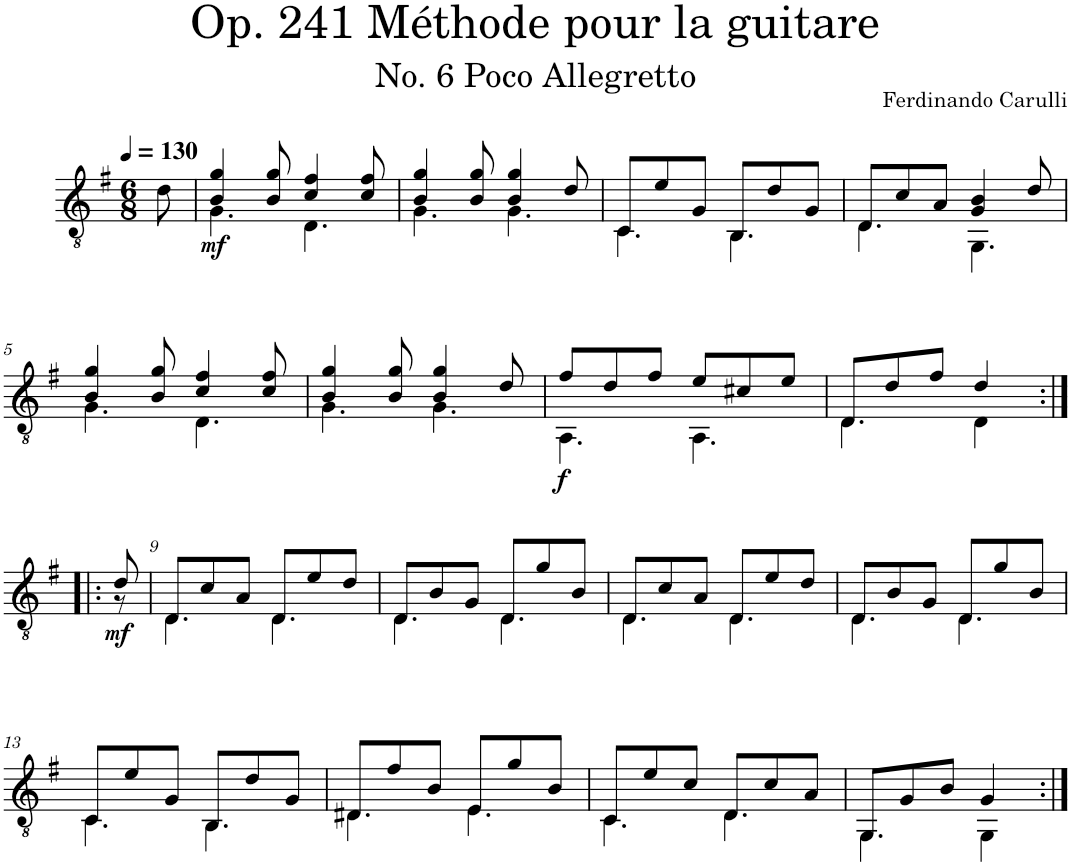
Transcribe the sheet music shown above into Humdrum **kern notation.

**kern	**dynam
*part1	*part1
*staff1	*staff1
*I"Classical Guitar	*
*clefGv2	*
*k[f#]	*
*G:	*
*M6/8	*
*MM130	*
=	=
8d\	.
=1	=1
*^	*
!	!	!LO:DY:b
4B/ 4g/	4.G\	mf
8B/ 8g/	.	.
4c/ 4f#/	4.D\	.
8c/ 8f#/	.	.
=2	=2	=2
4B/ 4g/	4.G\	.
8B/ 8g/	.	.
4B/ 4g/	4.G\	.
8d/	.	.
=3	=3	=3
8C/L	4.C\	.
8e/	.	.
8G/J	.	.
8BB/L	4.BB\	.
8d/	.	.
8G/J	.	.
=4	=4	=4
8D/L	4.D\	.
8c/	.	.
8A/J	.	.
4G/ 4B/	4.GG\	.
8d/	.	.
!!LO:LB:g=z	!!
=5	=5	=5
4B/ 4g/	4.G\	.
8B/ 8g/	.	.
4c/ 4f#/	4.D\	.
8c/ 8f#/	.	.
=6	=6	=6
4B/ 4g/	4.G\	.
8B/ 8g/	.	.
4B/ 4g/	4.G\	.
8d/	.	.
=7	=7	=7
!	!	!LO:DY:b
8f#/L	4.AA\	f
8d/	.	.
8f#/J	.	.
8e/L	4.AA\	.
8c#X/	.	.
8e/J	.	.
=8	=8	=8
8D/L	4.D\	.
8d/	.	.
8f#/J	.	.
4d/	4D\	.
!!LO:LB:g=z	!!
=8X1:|!|:	=8X1:|!|:	=8X1:|!|:
!	!	!LO:DY:b
8d/	8r	mf
=9	=9	=9
8D/L	4.D\	.
8c/	.	.
8A/J	.	.
8D/L	4.D\	.
8e/	.	.
8d/J	.	.
=10	=10	=10
8D/L	4.D\	.
8B/	.	.
8G/J	.	.
8D/L	4.D\	.
8g/	.	.
8B/J	.	.
=11	=11	=11
8D/L	4.D\	.
8c/	.	.
8A/J	.	.
8D/L	4.D\	.
8e/	.	.
8d/J	.	.
=12	=12	=12
8D/L	4.D\	.
8B/	.	.
8G/J	.	.
8D/L	4.D\	.
8g/	.	.
8B/J	.	.
!!LO:LB:g=z	!!
=13	=13	=13
8C/L	4.C\	.
8e/	.	.
8G/J	.	.
8BB/L	4.BB\	.
8d/	.	.
8G/J	.	.
=14	=14	=14
8D#X/L	4.D#\	.
8f#/	.	.
8B/J	.	.
8E/L	4.E\	.
8g/	.	.
8B/J	.	.
=15	=15	=15
8C/L	4.C\	.
8e/	.	.
8c/J	.	.
8D/L	4.D\	.
8c/	.	.
8A/J	.	.
=16	=16	=16
8GG/L	4.GG\	.
8G/	.	.
8B/J	.	.
4G/	4GG\	.
*v	*v	*
=:|!	=:|!
*-	*-
